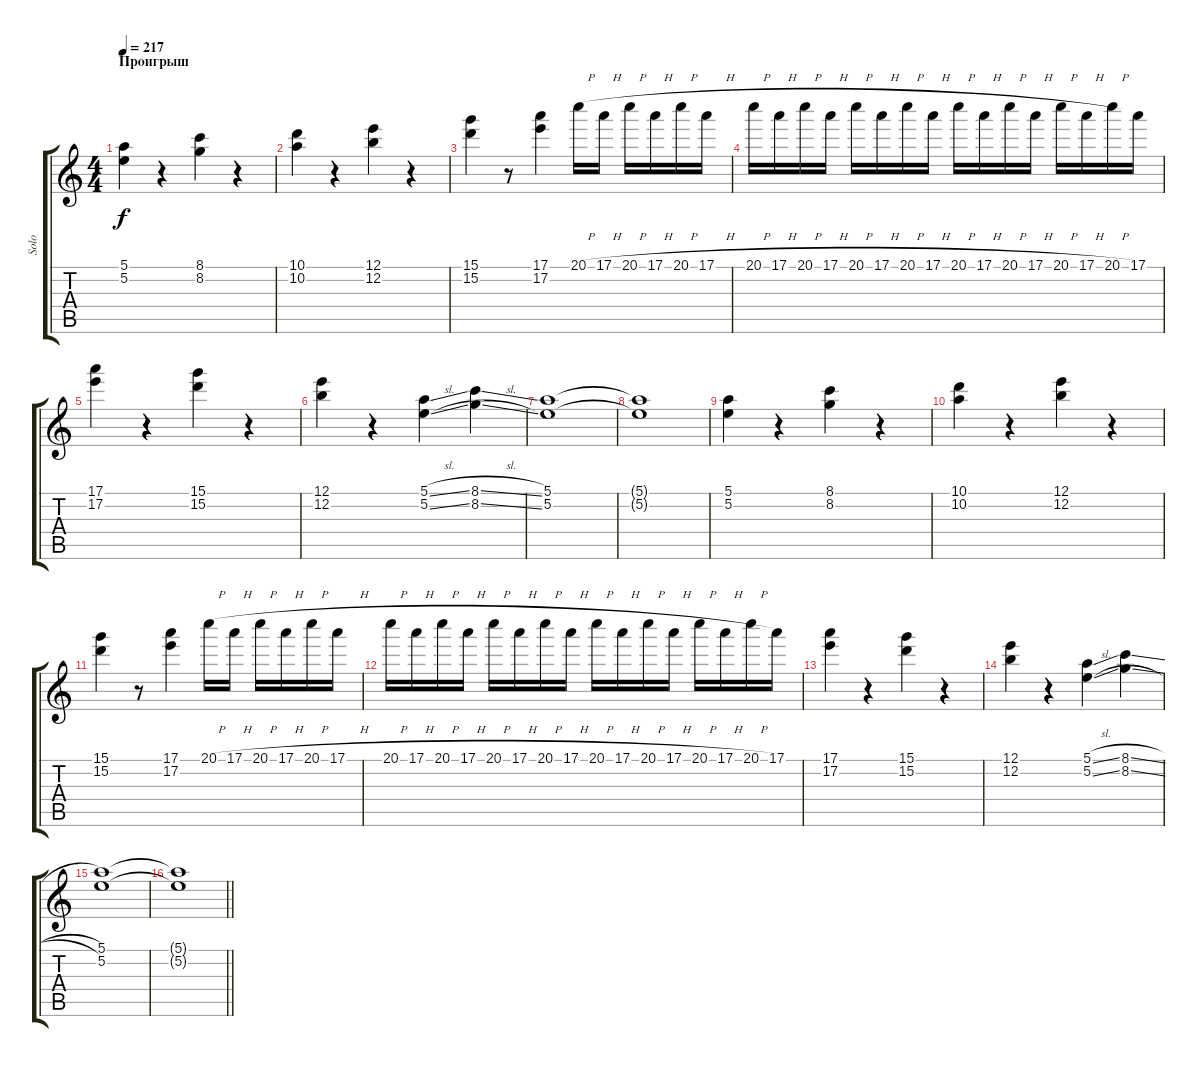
\track ("Solo" "Solo") {instrument distortionguitar}
\staff {score tabs}
\tuning (E4 B3 G3 D3 A2 E2) {hide}
\ts (4 4)
\section ("" "Проигрыш")
\tempo 217
\clef g2
\ks c
(5.1 5.2).4{dy f} r.4 (8.1 8.2).4 r.4 |
(10.1 10.2).4 r.4 (12.1 12.2).4 r.4 |
(15.1 15.2).4 r.8 (17.1 17.2).4 20.1{h}.16 17.1{h}.16 20.1{h}.16 17.1{h}.16 20.1{h}.16 17.1{h}.16 |
20.1{h}.16 17.1{h}.16 20.1{h}.16 17.1{h}.16 20.1{h}.16 17.1{h}.16 20.1{h}.16 17.1{h}.16 20.1{h}.16 17.1{h}.16 20.1{h}.16 17.1{h}.16 20.1{h}.16 17.1{h}.16 20.1{h}.16 17.1.16 |
(17.1 17.2).4 r.4 (15.1 15.2).4 r.4 |
(12.1 12.2).4 r.4 (5.1{sl} 5.2{sl}).4 (8.1{sl} 8.2{sl}).4 |
(5.1 5.2).1 |
(5.1{t} 5.2{t}).1 |
(5.1 5.2).4 r.4 (8.1 8.2).4 r.4 |
(10.1 10.2).4 r.4 (12.1 12.2).4 r.4 |
(15.1 15.2).4 r.8 (17.1 17.2).4 20.1{h}.16 17.1{h}.16 20.1{h}.16 17.1{h}.16 20.1{h}.16 17.1{h}.16 |
20.1{h}.16 17.1{h}.16 20.1{h}.16 17.1{h}.16 20.1{h}.16 17.1{h}.16 20.1{h}.16 17.1{h}.16 20.1{h}.16 17.1{h}.16 20.1{h}.16 17.1{h}.16 20.1{h}.16 17.1{h}.16 20.1{h}.16 17.1.16 |
(17.1 17.2).4 r.4 (15.1 15.2).4 r.4 |
(12.1 12.2).4 r.4 (5.1{sl} 5.2{sl}).4 (8.1{sl} 8.2{sl}).4 |
(5.1 5.2).1 |
\barLineRight lightlight
(5.1{t} 5.2{t}).1
